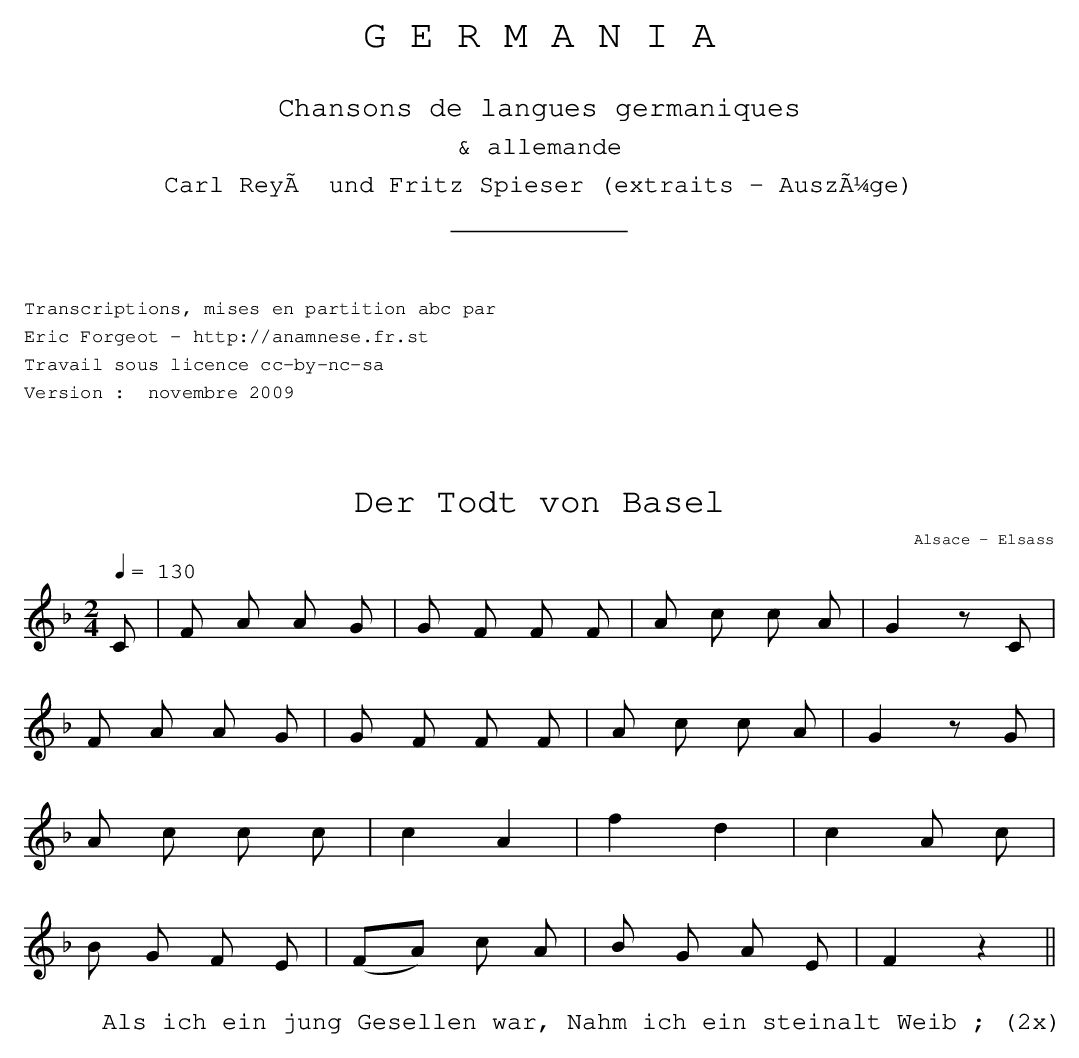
X:1
T:Der Todt von Basel
O:Alsace - Elsass
M:2/4
L:1/8
Q:1/4=130
K:F
C | F A A G | G F F F | A c c A | G2 z C |
F A A G | G F F F | A c c A | G2 z G |
A c c c | c2 A2 | f2 d2 | c2 A c |
B G F E |(FA) c A | B G A E | F2 z2 ||
W:Als ich ein jung Gesellen war, Nahm ich ein steinalt Weib ; (2x)
